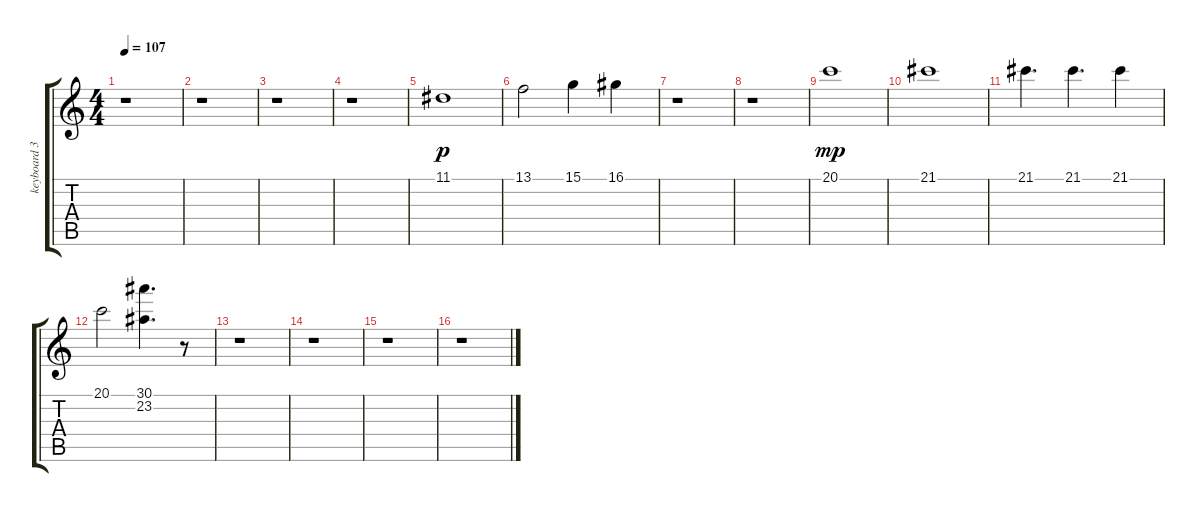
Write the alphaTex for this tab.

\track ("keyboard 3" "keyboard 3") {instrument stringensemble1}
\staff {score tabs}
\tuning (E4 B3 G3 D3 A2 E2) {hide}
\ts (4 4)
\tempo 107
\clef g2
\ks c
r.1{dy p} |
r.1 |
r.1 |
r.1 |
11.1.1 |
13.1.2 15.1.4 16.1.4 |
r.1 |
r.1 |
20.1.1{dy mp} |
21.1.1 |
21.1.4{d} 21.1.4{d} 21.1.4 |
20.1.2 (30.1 23.2).4{d} r.8 |
r.1 |
r.1 |
r.1 |
r.1
